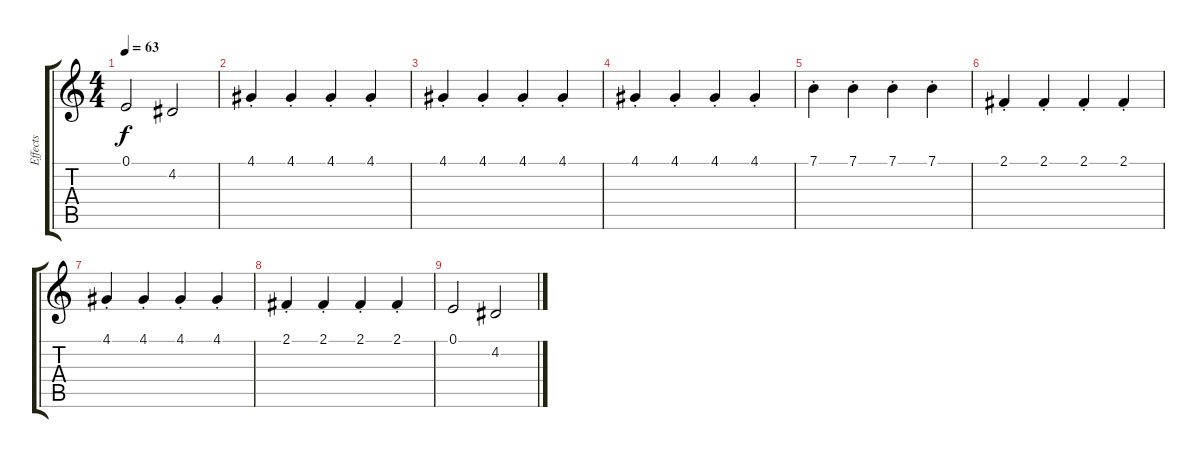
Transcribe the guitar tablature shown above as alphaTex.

\track ("Effects" "Effects") {instrument lead3calliope}
\staff {score tabs}
\tuning (E4 B3 G3 D3 A2 E2) {hide}
\ts (4 4)
\tempo 63
\clef g2
\ks c
0.1.2{dy f} 4.2.2 |
4.1{st}.4 4.1{st}.4 4.1{st}.4 4.1{st}.4 |
4.1{st}.4 4.1{st}.4 4.1{st}.4 4.1{st}.4 |
4.1{st}.4 4.1{st}.4 4.1{st}.4 4.1{st}.4 |
7.1{st}.4 7.1{st}.4 7.1{st}.4 7.1{st}.4 |
2.1{st}.4 2.1{st}.4 2.1{st}.4 2.1{st}.4 |
4.1{st}.4 4.1{st}.4 4.1{st}.4 4.1{st}.4 |
2.1{st}.4 2.1{st}.4 2.1{st}.4 2.1{st}.4 |
0.1.2 4.2.2
